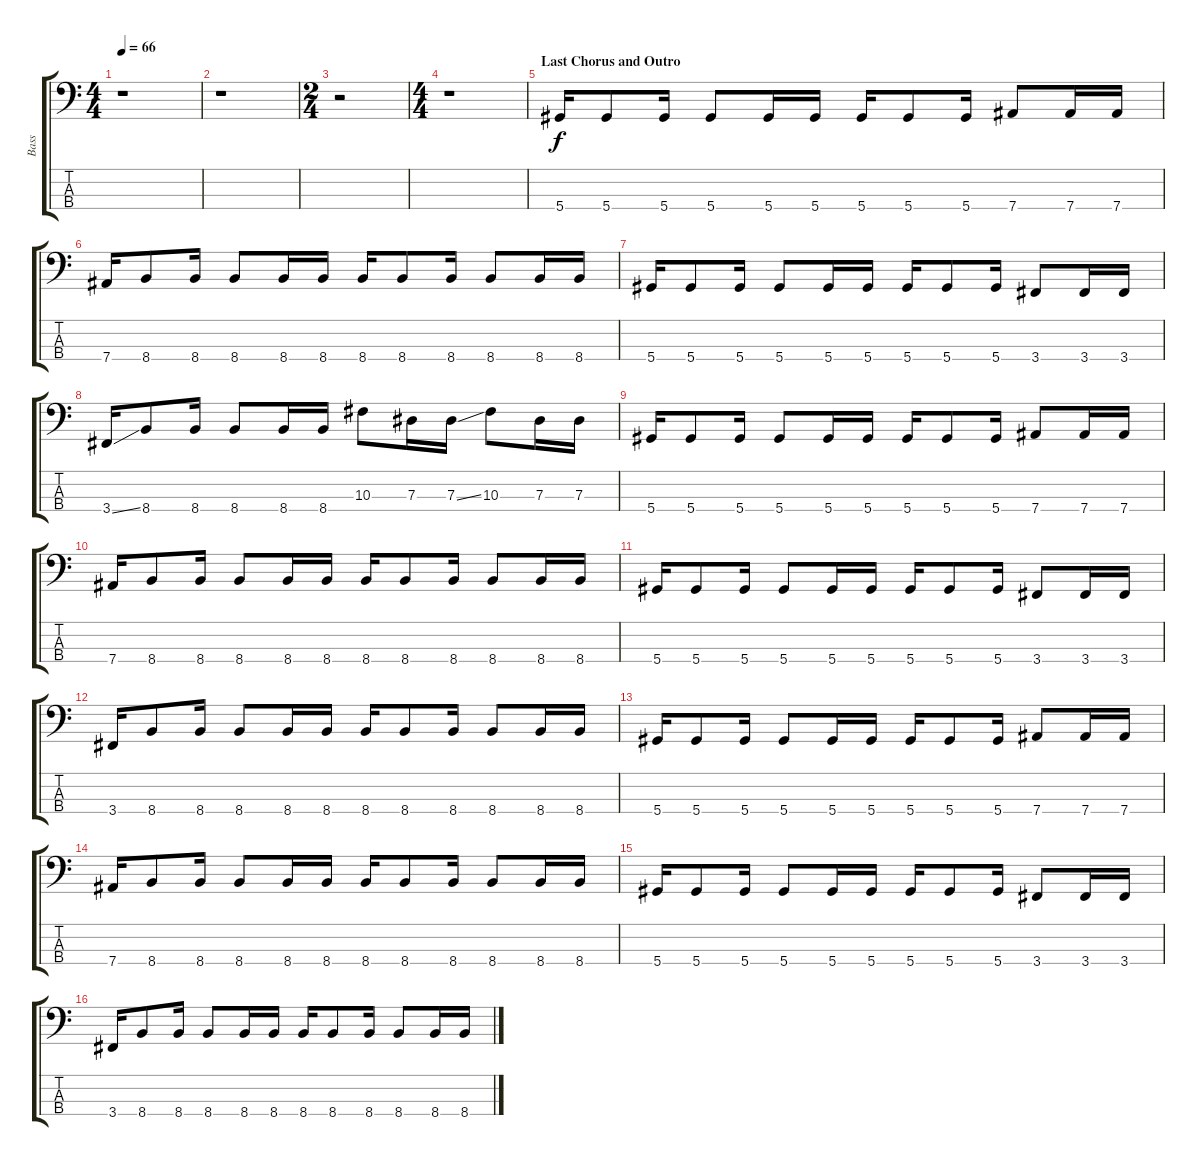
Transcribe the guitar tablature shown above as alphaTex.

\track ("Bass" "Bass") {instrument electricbasspick}
\staff {score tabs}
\tuning (Gb2 Db2 Ab1 Eb1) {hide}
\ts (4 4)
\tempo 66
\clef f4
\ks c
r.1{dy f} |
r.1 |
\ts (2 4)
r.2 |
\ts (4 4)
r.1 |
\section ("" "Last Chorus and Outro")
5.4.16 5.4.8 5.4.16 5.4.8 5.4.16 5.4.16 5.4.16 5.4.8 5.4.16 7.4.8 7.4.16 7.4.16 |
7.4.16 8.4.8 8.4.16 8.4.8 8.4.16 8.4.16 8.4.16 8.4.8 8.4.16 8.4.8 8.4.16 8.4.16 |
5.4.16 5.4.8 5.4.16 5.4.8 5.4.16 5.4.16 5.4.16 5.4.8 5.4.16 3.4.8 3.4.16 3.4.16 |
3.4{ss}.16 8.4.8 8.4.16 8.4.8 8.4.16 8.4.16 10.3.8 7.3.16 7.3{ss}.16 10.3.8 7.3.16 7.3.16 |
5.4.16 5.4.8 5.4.16 5.4.8 5.4.16 5.4.16 5.4.16 5.4.8 5.4.16 7.4.8 7.4.16 7.4.16 |
7.4.16 8.4.8 8.4.16 8.4.8 8.4.16 8.4.16 8.4.16 8.4.8 8.4.16 8.4.8 8.4.16 8.4.16 |
5.4.16 5.4.8 5.4.16 5.4.8 5.4.16 5.4.16 5.4.16 5.4.8 5.4.16 3.4.8 3.4.16 3.4.16 |
3.4.16 8.4.8 8.4.16 8.4.8 8.4.16 8.4.16 8.4.16 8.4.8 8.4.16 8.4.8 8.4.16 8.4.16 |
5.4.16 5.4.8 5.4.16 5.4.8 5.4.16 5.4.16 5.4.16 5.4.8 5.4.16 7.4.8 7.4.16 7.4.16 |
7.4.16 8.4.8 8.4.16 8.4.8 8.4.16 8.4.16 8.4.16 8.4.8 8.4.16 8.4.8 8.4.16 8.4.16 |
5.4.16 5.4.8 5.4.16 5.4.8 5.4.16 5.4.16 5.4.16 5.4.8 5.4.16 3.4.8 3.4.16 3.4.16 |
3.4.16 8.4.8 8.4.16 8.4.8 8.4.16 8.4.16 8.4.16 8.4.8 8.4.16 8.4.8 8.4.16 8.4.16
